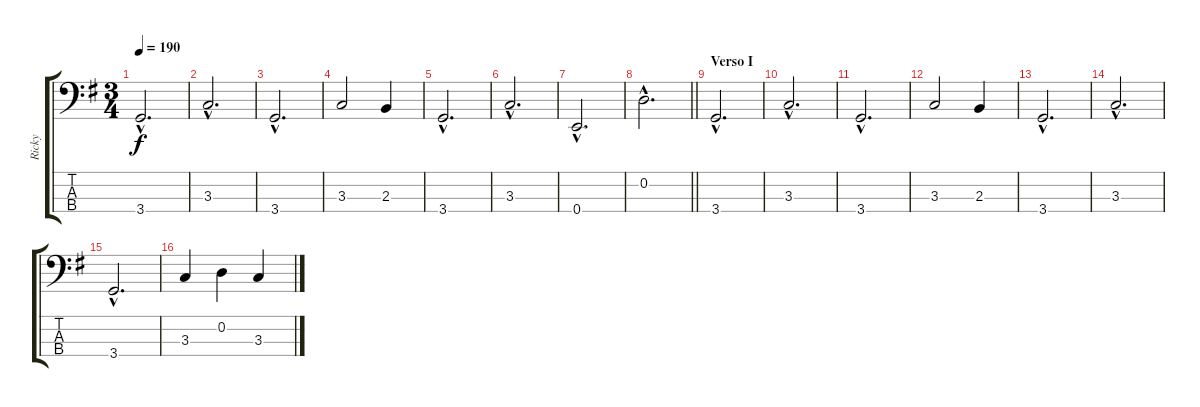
\track ("Ricky" "Ricky") {instrument acousticbass}
\staff {score tabs}
\tuning (G2 D2 A1 E1) {hide}
\ts (3 4)
\tempo 190
\clef f4
\ks g
3.4{hac}.2{d dy f} |
3.3{hac}.2{d} |
3.4{hac}.2{d} |
3.3.2 2.3.4 |
3.4{hac}.2{d} |
3.3{hac}.2{d} |
0.4{hac}.2{d} |
\barLineRight lightlight
0.2{hac}.2{d} |
\section ("" "Verso I")
3.4{hac}.2{d} |
3.3{hac}.2{d} |
3.4{hac}.2{d} |
3.3.2 2.3.4 |
3.4{hac}.2{d} |
3.3{hac}.2{d} |
3.4{hac}.2{d} |
3.3.4 0.2.4 3.3.4
